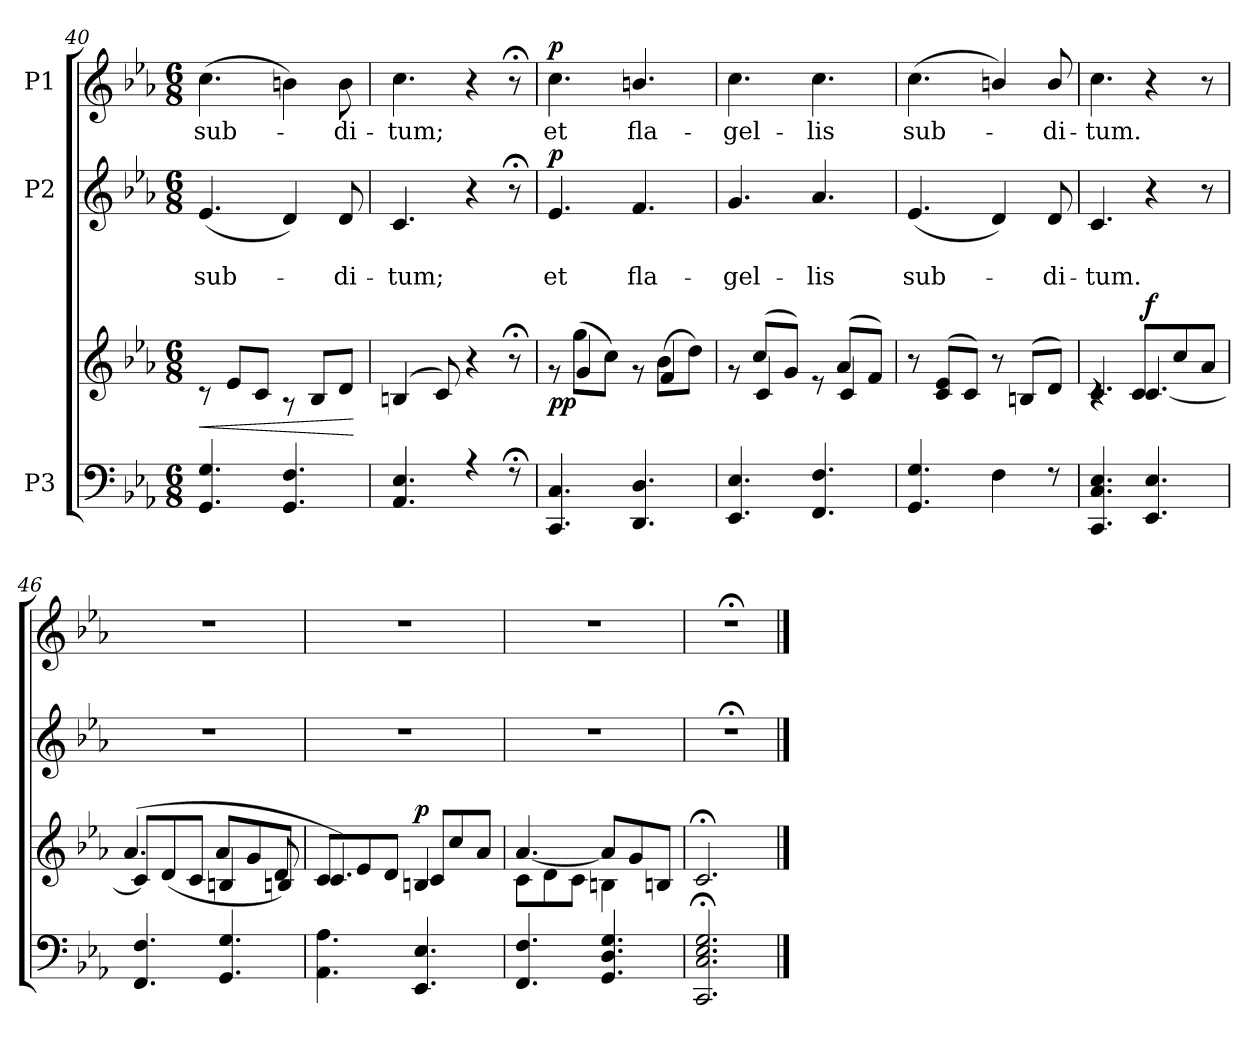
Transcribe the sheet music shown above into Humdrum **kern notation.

**kern	**kern	**dynam	**kern	**text	**text	**dynam	**kern	**text	**dynam
*part3	*part3	*part3	*part2	*part2	*part2	*part2	*part1	*part1	*part1
*staff4	*staff3	*staff3/4	*staff2	*staff2	*staff2	*staff2	*staff1	*staff1	*staff1
*I"P3	*	*	*I"P2	*	*	*	*I"P1	*	*
*clefF4	*clefG2	*	*clefG2	*	*	*	*clefG2	*	*
*k[b-e-a-]	*k[b-e-a-]	*	*k[b-e-a-]	*	*	*	*k[b-e-a-]	*	*
*E-:	*E-:	*	*E-:	*	*	*	*E-:	*	*
*M6/8	*M6/8	*	*M6/8	*	*	*	*M6/8	*	*
=40	=40	=40	=40	=40	=40	=40	=40	=40	=40
*^	*^	*	*	*	*	*	*	*	*
*	*	*	*^	*	*	*	*	*	*	*	*
!	!	!	!	!	!LO:HP:b	!	!	!LO:LY:b	!	!	!LO:LY:b	!
4.GG/ 4.G/	2.ryy	2.ryy	2.ryy	8r	<	(<4.e-/	.	sub-	.	(>4.cc\	sub-	.
.	.	.	.	8e-/L	.	.	.	.	.	.	.	.
.	.	.	.	8c/J	.	.	.	.	.	.	.	.
4.GG/ 4.F/	.	.	.	8r	.	4d/)	.	.	.	4bn\)	.	.
.	.	.	.	8B-/L	.	.	.	.	.	.	.	.
!	!	!	!	!	!	!	!	!LO:LY:b	!	!	!LO:LY:b	!
.	.	.	.	8d/J	.	8d/	.	-di-	.	8b\	-di-	.
*v	*v	*	*	*	*	*	*	*	*	*	*	*
*	*v	*v	*v	*	*	*	*	*	*	*	*
.	.	[	.	.	.	.	.	.	.
=41	=41	=41	=41	=41	=41	=41	=41	=41	=41
*^	*^	*	*	*	*	*	*	*	*
*	*	*	*^	*	*	*	*	*	*	*	*
!	!	!	!	!	!	!	!	!LO:LY:b	!	!	!LO:LY:b	!
4.AA-/ 4.E-/	2.ryy	2.ryy	2.ryy	(<4Bn/	.	4.c/	.	-tum;	.	4.cc\	-tum;	.
.	.	.	.	8c/)	.	.	.	.	.	.	.	.
4r	.	.	.	4r	.	4r	.	.	.	4r	.	.
8r;<	.	.	.	8r;<	.	8r;<	.	.	.	8r;<	.	.
=42	=42	=42	=42	=42	=42	=42	=42	=42	=42	=42	=42	=42
!	!	!	!	!	!LO:DY:b	!	!	!LO:LY:b	!LO:DY:a	!	!LO:LY:b	!LO:DY:a
4.CC/ 4.C/	2.ryy	2.ryy	8ryy	8r	pp	4.e-/	.	et	p	4.cc\	et	p
.	.	.	4g/	(>8gg\L	.	.	.	.	.	.	.	.
.	.	.	.	8cc\J)	.	.	.	.	.	.	.	.
!	!	!	!	!	!	!	!	!LO:LY:b	!	!	!LO:LY:b	!
4.DD/ 4.D/	.	.	8ryy	8r	.	4.f/	.	fla-	.	4.bn/	fla-	.
.	.	.	4f/	(>8b-\L	.	.	.	.	.	.	.	.
.	.	.	.	8dd\J)	.	.	.	.	.	.	.	.
=43	=43	=43	=43	=43	=43	=43	=43	=43	=43	=43	=43	=43
!	!	!	!	!	!	!	!	!LO:LY:b	!	!	!LO:LY:b	!
4.EE-/ 4.E-/	2.ryy	2.ryy	8ryy	8r	.	4.g/	.	-gel-	.	4.cc\	-gel-	.
.	.	.	4c/	(>8cc/L	.	.	.	.	.	.	.	.
.	.	.	.	8g/J)	.	.	.	.	.	.	.	.
!	!	!	!	!	!	!	!	!LO:LY:b	!	!	!LO:LY:b	!
4.FF/ 4.F/	.	.	8ryy	8r	.	4.a-/	.	-lis	.	4.cc\	-lis	.
.	.	.	4c/	(>8a-/L	.	.	.	.	.	.	.	.
.	.	.	.	8f/J)	.	.	.	.	.	.	.	.
!!LO:LB:g=z
=44	=44	=44	=44	=44	=44	=44	=44	=44	=44	=44	=44	=44
!	!	!	!	!	!	!	!	!LO:LY:b	!	!	!LO:LY:b	!
4.GG/ 4.G/	2.ryy	2.ryy	2.ryy	8r	.	(<4.e-/	.	sub-	.	(>4.cc\	sub-	.
.	.	.	.	(>8c/ 8e-/L	.	.	.	.	.	.	.	.
.	.	.	.	8c/J)	.	.	.	.	.	.	.	.
4F\	.	.	.	8r	.	4d/)	.	.	.	4bn/)	.	.
.	.	.	.	(>8Bn/L	.	.	.	.	.	.	.	.
!	!	!	!	!	!	!	!	!LO:LY:b	!	!	!LO:LY:b	!
8r	.	.	.	8d/J)	.	8d/	.	-di-	.	8b/	-di-	.
=45	=45	=45	=45	=45	=45	=45	=45	=45	=45	=45	=45	=45
!	!	!	!	!	!	!	!	!LO:LY:b	!	!	!LO:LY:b	!
4.CC/ 4.C/ 4.E-/	2.ryy	2.ryy	4.rc	4.c/	.	4.c/	.	-tum.	.	4.cc\	-tum.	.
!	!	!	!	!	!LO:DY:a	!	!	!	!	!	!	!
4.EE-/ 4.E-/	.	.	[<4.c/	8c/L	f	4r	.	.	.	4r	.	.
.	.	.	.	8cc/	.	.	.	.	.	.	.	.
.	.	.	.	8a-/J	.	8r	.	.	.	8r	.	.
=46	=46	=46	=46	=46	=46	=46	=46	=46	=46	=46	=46	=46
!	!	!	!	!	!	!LO:N:vis=1	!	!	!	!LO:N:vis=1	!	!
4.FF/ 4.F/	2.ryy	2.ryy	8c/L]	(>4.a-/	.	2.r	.	.	.	2.r	.	.
.	.	.	(<8d/	.	.	.	.	.	.	.	.	.
.	.	.	8c/J	.	.	.	.	.	.	.	.	.
4.GG/ 4.G/	.	.	4Bn/	8a-/L	.	.	.	.	.	.	.	.
.	.	.	.	8g/	.	.	.	.	.	.	.	.
.	.	.	8d/)	8Bni/J	.	.	.	.	.	.	.	.
=47	=47	=47	=47	=47	=47	=47	=47	=47	=47	=47	=47	=47
!	!	!	!	!	!	!LO:N:vis=1	!	!	!	!LO:N:vis=1	!	!
4.AA-\ 4.A-\	2.ryy	2.ryy	8c/L	4.c/)	.	2.r	.	.	.	2.r	.	.
.	.	.	8e-/	.	.	.	.	.	.	.	.	.
.	.	.	8d/J	.	.	.	.	.	.	.	.	.
!	!	!	!	!	!LO:DY:a	!	!	!	!	!	!	!
4.EE-/ 4.E-/	.	.	4Bn/	8c/L	p	.	.	.	.	.	.	.
.	.	.	.	8cc/	.	.	.	.	.	.	.	.
.	.	.	8ryy	8a-/J	.	.	.	.	.	.	.	.
=48	=48	=48	=48	=48	=48	=48	=48	=48	=48	=48	=48	=48
!	!	!	!	!	!	!LO:N:vis=1	!	!	!	!LO:N:vis=1	!	!
4.FF/ 4.F/	2.ryy	2.ryy	[>4.a-/	8c\L	.	2.r	.	.	.	2.r	.	.
.	.	.	.	8d\	.	.	.	.	.	.	.	.
.	.	.	.	8c\J	.	.	.	.	.	.	.	.
4.GG/ 4.D/ 4.G/	.	.	8a-/L]	4Bn\	.	.	.	.	.	.	.	.
.	.	.	8g/	.	.	.	.	.	.	.	.	.
.	.	.	8Bni/J	8ryy	.	.	.	.	.	.	.	.
=49	=49	=49	=49	=49	=49	=49	=49	=49	=49	=49	=49	=49
!	!	!	!	!	!	!LO:N:vis=1	!	!	!	!LO:N:vis=1	!	!
2.CC/;< 2.C/;< 2.E-/;< 2.G/;<	2.ryy	2.ryy	2.ryy	2.c;</	.	2.r;<	.	.	.	2.r;<	.	.
*v	*v	*	*	*	*	*	*	*	*	*	*	*
*	*v	*v	*v	*	*	*	*	*	*	*	*
==	==	==	==	==	==	==	==	==	==
*-	*-	*-	*-	*-	*-	*-	*-	*-	*-
